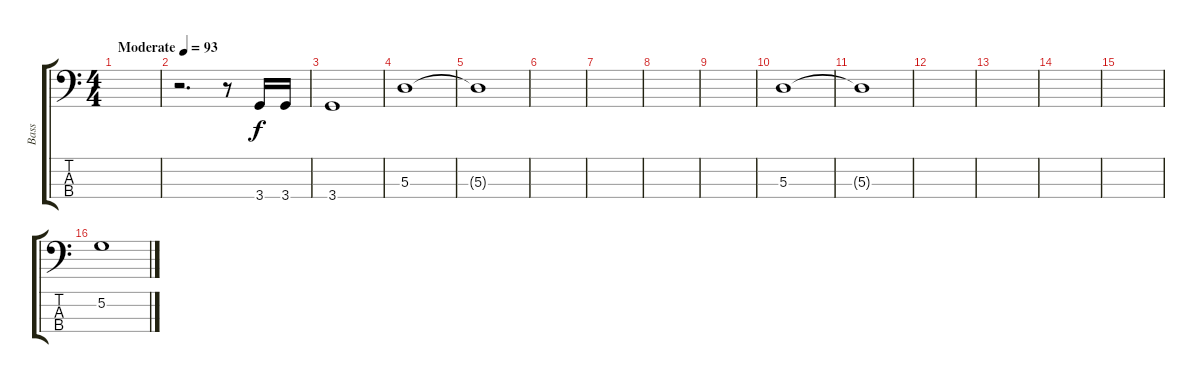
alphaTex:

\track ("Bass" "Bass") {instrument electricbassfinger}
\staff {score tabs}
\tuning (G2 D2 A1 E1) {hide}
\ts (4 4)
\tempo (93 "Moderate")
\clef f4
\ks c
|
r.2{d} r.8 3.4.16 3.4.16 |
3.4.1 |
5.3.1 |
5.3{t}.1 |
|
|
|
|
5.3.1 |
5.3{t}.1 |
|
|
|
|
5.2.1
